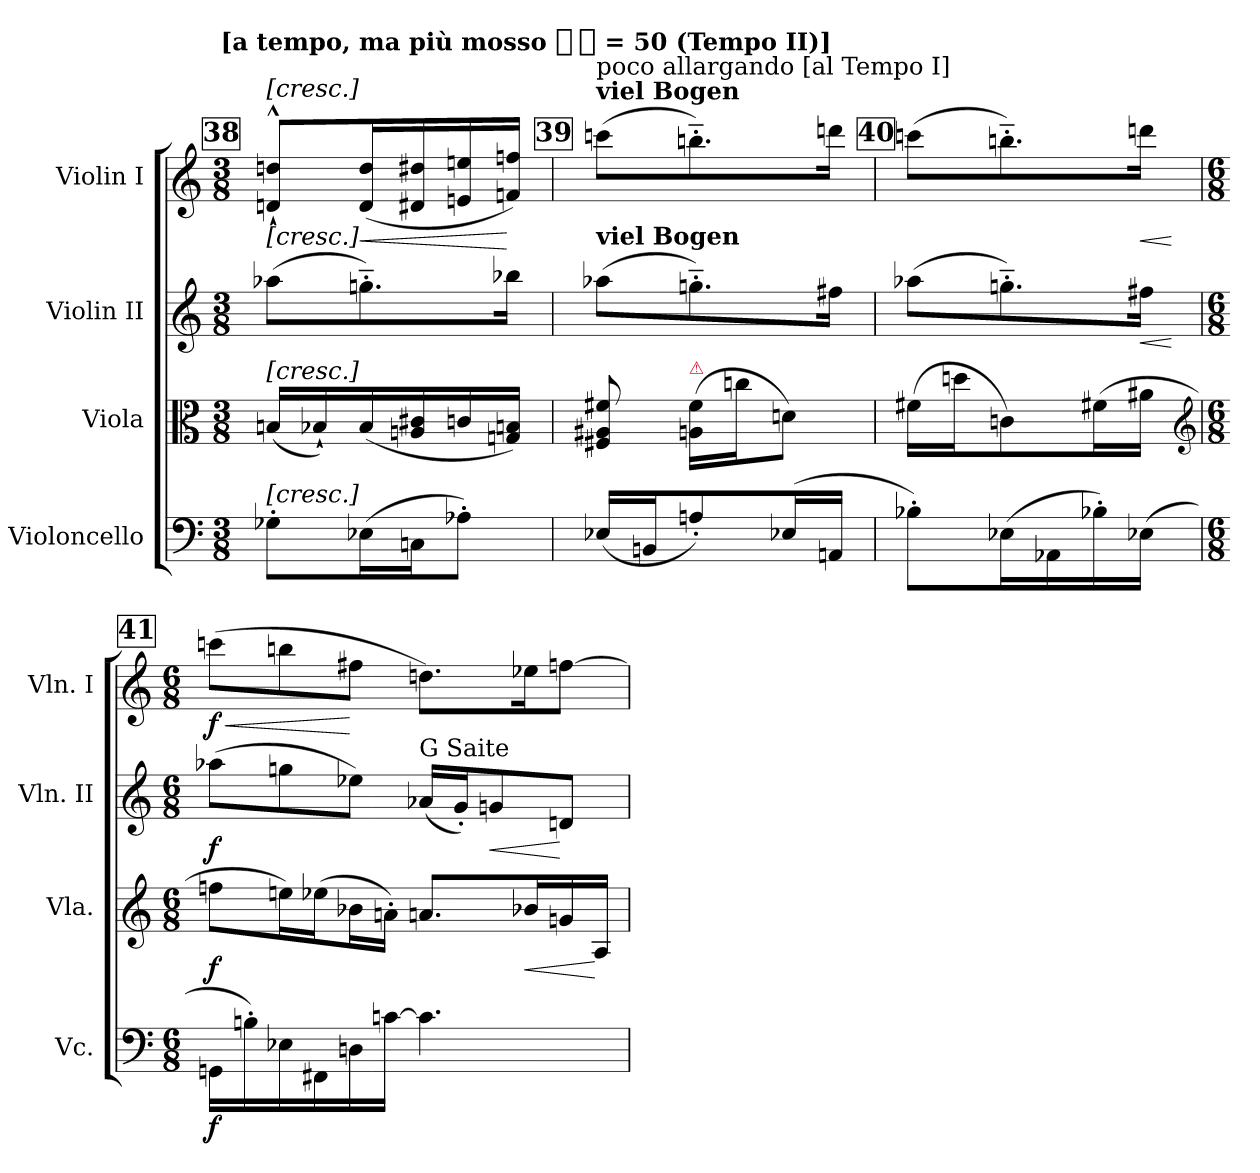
**kern	**dynam	**kern	**dynam	**kern	**dynam	**kern	**dynam
*part4	*part4	*part3	*part3	*part2	*part2	*part1	*part1
*staff4	*staff4	*staff3	*staff3	*staff2	*staff2	*staff1	*staff1
*I"Violoncello	*	*I"Viola	*	*I"Violin II	*	*I"Violin I	*
*I'Vc.	*	*I'Vla.	*	*I'Vln. II	*	*I'Vln. I	*
*clefF4	*	*clefC3	*	*clefG2	*	*clefG2	*
*k[]	*	*k[]	*	*k[]	*	*k[]	*
*C:	*	*C:	*	*C:	*	*C:	*
!!LO:TX:omd:t=[a tempo, ma più mosso [quarter-dot] = 50 (Tempo II)]
*M3/8	*	*M3/8	*	*M3/8	*	*M3/8	*
*MM50	*	*MM50	*	*MM50	*	*MM50	*
!!LO:REH:place=s1:t=38
=1	=1	=1	=1	=1	=1	=1	=1
!	!	!	!	!	!	!LO:TX:t=[cresc.]	!
!	!	!	!	!LO:TX:t=[cresc.]	!	!	!
!	!	!LO:TX:t=[cresc.]	!	!	!	!	!
!LO:TX:t=[cresc.]	!	!	!	!	!	!	!
8G-X'i\L	.	(16BnLL	.	(8aa-XL	.	8dn`^^ 8ddn`^^L	.
.	.	16B-X`)	.	.	.	.	.
!	!	!	!	!	!	!	!LO:HP:b
(16E-X\L	.	(16B-	.	8.ggn'~)	.	(16d 16ddL	<
16Cn\J	.	16An 16c#X	.	.	.	16d#X 16dd#X	.
8A-X'\J)	.	16cn	.	.	.	16en 16een	.
.	.	16Gn 16BnJJ)	.	16bb-XJk	.	16fn 16ffnJJ)	[
!!LO:REH:place=s1:t=39
=2	=2	=2	=2	=2	=2	=2	=2
!	!	!	!	!	!	!LO:TX:a:B:t=viel Bogen	!
!	!	!	!	!	!	!LO:TX:a:t=poco allargando [al Tempo I]	!
!	!	!	!	!LO:TX:a:B:t=viel Bogen	!	!	!
(16E-X/LL	.	8F#X 8A#X 8f#X	.	(8aa-XL	.	(8cccnL	.
16BBn/J	.	.	.	.	.	.	.
!	!	!LO:TX:a:color=crimson:t=⚠	!	!	!	!	!
8An'/)	.	(16An! 16f#LL	.	8.ggn'~)	.	8.bbn'~)	.
.	.	16ccnJ	.	.	.	.	.
(16E-X/L	.	8dnJ)	.	.	.	.	.
16AAn/JJ	.	.	.	16ff#XJk	.	16dddnJk	.
!!LO:REH:place=s1:t=40
=3	=3	=3	=3	=3	=3	=3	=3
8B-X'\L)	.	(16f#XLL	.	(8aa-XL	.	(8cccnL	.
.	.	16ddnJ	.	.	.	.	.
(16E-X\L	.	8cn)	.	8.ggn'~)	.	8.bbn'~)	.
16AA-X\	.	.	.	.	.	.	.
16B-X'\)	.	(16f#XL	.	.	.	.	.
!	!	!	!	!	!LO:HP:b	!	!LO:HP:b
(16E-X\JJ	.	16a#XJJ	.	16ff#XJk	<	16dddnJk	<
*	*	*clefG2	*	*	*	*	*
.	.	.	.	.	[	.	[
!!LO:REH:place=s1:t=41
=4	=4	=4	=4	=4	=4	=4	=4
*M6/8	*	*M6/8	*	*M6/8	*	*M6/8	*
!	!	!	!	!	!	!	!LO:HP:b
16GGn\LL	f	8ffnL	f	(8aa-XL	f	(8cccnL	< f
16Bn'\)	.	.	.	.	.	.	.
16E-Xi\	.	16eenL)	.	8ggn	.	8bbn	.
16FF#X\	.	(16ee-XJ	.	.	.	.	.
16Dn\	.	16b-XL	.	8ee-XJ)	.	8ff#XJ	[
[16cn\JJ	.	16an'JJ)	.	.	.	.	.
!	!	!	!	!LO:TX:a:t=G Saite	!	!	!
4.c]	.	8.aniL	.	(16a-XLL	.	8.ddnL)	.
.	.	.	.	16g'J)	.	.	.
!	!	!	!	!	!LO:HP:b	!	!
.	.	.	.	8gni	<	.	.
!	!	!	!LO:HP:b	!	!	!	!
.	.	16b-XL	<	.	.	16ee-XiK	.
.	.	16gn	.	8dnJ	[	[8ffnJ	.
.	.	16AJJ	[	.	.	.	.
=	=	=	=	=	=	=	=
*-	*-	*-	*-	*-	*-	*-	*-
